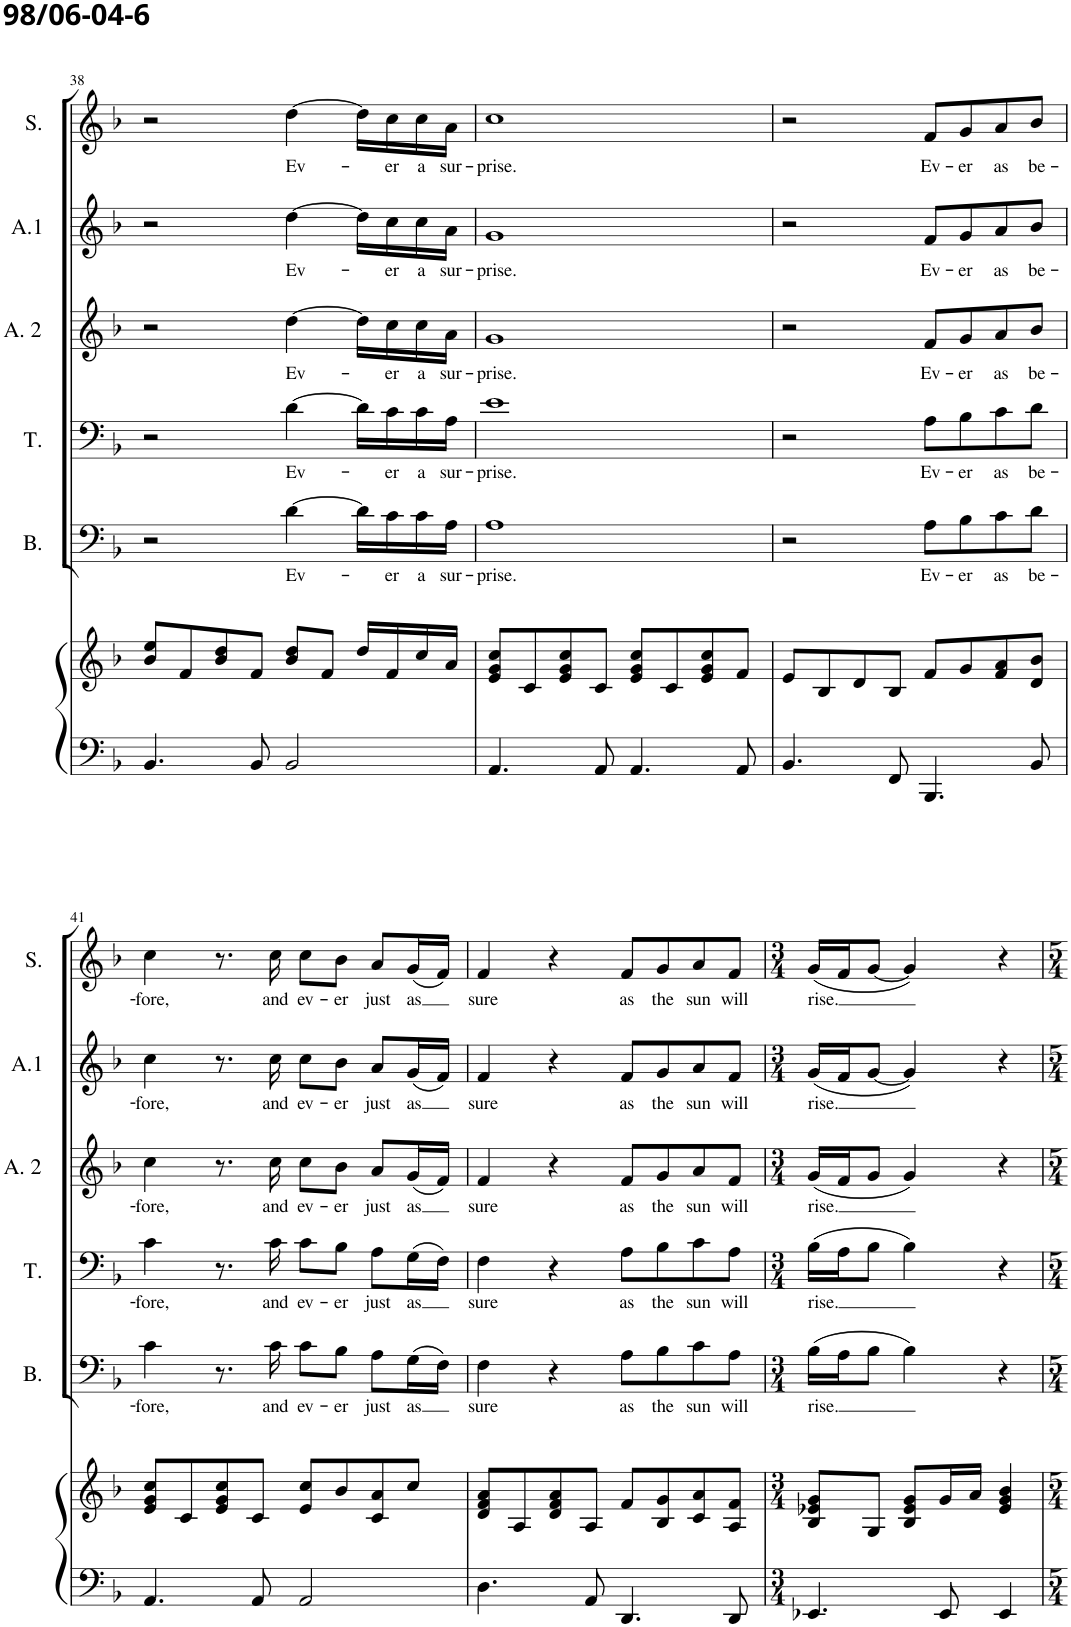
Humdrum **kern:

**kern	**kern	**kern	**text	**kern	**text	**kern	**text	**kern	**text	**kern	**text
*part6	*part6	*part5	*part5	*part4	*part4	*part3	*part3	*part2	*part2	*part1	*part1
*staff7	*staff6	*staff5	*staff5	*staff4	*staff4	*staff3	*staff3	*staff2	*staff2	*staff1	*staff1
*I"Piano	*	*I"Bass	*	*I"Tenor	*	*I"Alto 2	*	*I"Alto 1	*	*I"Soprano	*
*I'Pno	*	*I'B.	*	*I'T.	*	*I'A. 2	*	*I'A.1	*	*I'S.	*
!!LO:PB:g=z
*clefF4	*clefG2	*clefF4	*	*clefF4	*	*clefG2	*	*clefG2	*	*clefG2	*
*k[b-]	*k[b-]	*k[b-]	*	*k[b-]	*	*k[b-]	*	*k[b-]	*	*k[b-]	*
*M4/4	*M4/4	*M4/4	*	*M4/4	*	*M4/4	*	*M4/4	*	*M4/4	*
=38	=38	=38	=38	=38	=38	=38	=38	=38	=38	=38	=38
4.BB-/	8b-/ 8ee/L	2r	.	2r	.	2r	.	2r	.	2r	.
.	8f/	.	.	.	.	.	.	.	.	.	.
.	8b-/ 8dd/	.	.	.	.	.	.	.	.	.	.
8BB-/	8f/J	.	.	.	.	.	.	.	.	.	.
!	!	!	!LO:LY:b	!	!LO:LY:b	!	!LO:LY:b	!	!LO:LY:b	!	!LO:LY:b
2BB-/	8b-/ 8dd/L	[4d\	Ev-	[4d\	Ev-	[4dd\	Ev-	[4dd\	Ev-	[4dd\	Ev-
.	8f/J	.	.	.	.	.	.	.	.	.	.
.	16dd/LL	16d\LL]	.	16d\LL]	.	16dd\LL]	.	16dd\LL]	.	16dd\LL]	.
!	!	!	!LO:LY:b	!	!LO:LY:b	!	!LO:LY:b	!	!LO:LY:b	!	!LO:LY:b
.	16f/	16c\	-er	16c\	-er	16cc\	-er	16cc\	-er	16cc\	-er
!	!	!	!LO:LY:b	!	!LO:LY:b	!	!LO:LY:b	!	!LO:LY:b	!	!LO:LY:b
.	16cc/	16c\	a	16c\	a	16cc\	a	16cc\	a	16cc\	a
!	!	!	!LO:LY:b	!	!LO:LY:b	!	!LO:LY:b	!	!LO:LY:b	!	!LO:LY:b
.	16a/JJ	16A\JJ	sur-	16A\JJ	sur-	16a\JJ	sur-	16a\JJ	sur-	16a\JJ	sur-
=39	=39	=39	=39	=39	=39	=39	=39	=39	=39	=39	=39
!	!	!	!LO:LY:b	!	!LO:LY:b	!	!LO:LY:b	!	!LO:LY:b	!	!LO:LY:b
4.AA/	8e/ 8g/ 8cc/L	1A	-prise.	1e	-prise.	1g	-prise.	1g	-prise.	1cc	-prise.
.	8c/	.	.	.	.	.	.	.	.	.	.
.	8e/ 8g/ 8cc/	.	.	.	.	.	.	.	.	.	.
8AA/	8c/J	.	.	.	.	.	.	.	.	.	.
4.AA/	8e/ 8g/ 8cc/L	.	.	.	.	.	.	.	.	.	.
.	8c/	.	.	.	.	.	.	.	.	.	.
.	8e/ 8g/ 8cc/	.	.	.	.	.	.	.	.	.	.
8AA/	8f/J	.	.	.	.	.	.	.	.	.	.
=40	=40	=40	=40	=40	=40	=40	=40	=40	=40	=40	=40
4.BB-/	8e/L	2r	.	2r	.	2r	.	2r	.	2r	.
.	8B-/	.	.	.	.	.	.	.	.	.	.
.	8d/	.	.	.	.	.	.	.	.	.	.
8FF/	8B-/J	.	.	.	.	.	.	.	.	.	.
!	!	!	!LO:LY:b	!	!LO:LY:b	!	!LO:LY:b	!	!LO:LY:b	!	!LO:LY:b
4.BBB-/	8f/L	8A\L	Ev-	8A\L	Ev-	8f/L	Ev-	8f/L	Ev-	8f/L	Ev-
!	!	!	!LO:LY:b	!	!LO:LY:b	!	!LO:LY:b	!	!LO:LY:b	!	!LO:LY:b
.	8g/	8B-\	-er	8B-\	-er	8g/	-er	8g/	-er	8g/	-er
!	!	!	!LO:LY:b	!	!LO:LY:b	!	!LO:LY:b	!	!LO:LY:b	!	!LO:LY:b
.	8f/ 8a/	8c\	as	8c\	as	8a/	as	8a/	as	8a/	as
!	!	!	!LO:LY:b	!	!LO:LY:b	!	!LO:LY:b	!	!LO:LY:b	!	!LO:LY:b
8BB-/	8d/ 8b-/J	8d\J	be-	8d\J	be-	8b-/J	be-	8b-/J	be-	8b-/J	be-
!!LO:LB:g=z
=41	=41	=41	=41	=41	=41	=41	=41	=41	=41	=41	=41
!	!	!	!LO:LY:b	!	!LO:LY:b	!	!LO:LY:b	!	!LO:LY:b	!	!LO:LY:b
4.AA/	8e/ 8g/ 8cc/L	4c\	-fore,	4c\	-fore,	4cc\	-fore,	4cc\	-fore,	4cc\	-fore,
.	8c/	.	.	.	.	.	.	.	.	.	.
.	8e/ 8g/ 8cc/	8.r	.	8.r	.	8.r	.	8.r	.	8.r	.
8AA/	8c/J	.	.	.	.	.	.	.	.	.	.
!	!	!	!LO:LY:b	!	!LO:LY:b	!	!LO:LY:b	!	!LO:LY:b	!	!LO:LY:b
.	.	16c\	and	16c\	and	16cc\	and	16cc\	and	16cc\	and
!	!	!	!LO:LY:b	!	!LO:LY:b	!	!LO:LY:b	!	!LO:LY:b	!	!LO:LY:b
2AA/	8e/ 8cc/L	8c\L	ev-	8c\L	ev-	8cc\L	ev-	8cc\L	ev-	8cc\L	ev-
!	!	!	!LO:LY:b	!	!LO:LY:b	!	!LO:LY:b	!	!LO:LY:b	!	!LO:LY:b
.	8b-/	8B-\J	-er	8B-\J	-er	8b-\J	-er	8b-\J	-er	8b-\J	-er
!	!	!	!LO:LY:b	!	!LO:LY:b	!	!LO:LY:b	!	!LO:LY:b	!	!LO:LY:b
.	8c/ 8a/	8A\L	just	8A\L	just	8a/L	just	8a/L	just	8a/L	just
!	!	!	!LO:LY:b	!	!LO:LY:b	!	!LO:LY:b	!	!LO:LY:b	!	!LO:LY:b
.	8cc/J	(16G\L	as	(16G\L	as	(16g/L	as	(16g/L	as	(16g/L	as
.	.	16F\JJ)	.	16F\JJ)	.	16f/JJ)	.	16f/JJ)	.	16f/JJ)	.
=42	=42	=42	=42	=42	=42	=42	=42	=42	=42	=42	=42
!	!	!	!LO:LY:b	!	!LO:LY:b	!	!LO:LY:b	!	!LO:LY:b	!	!LO:LY:b
4.D\	8d/ 8f/ 8a/L	4F\	sure	4F\	sure	4f/	sure	4f/	sure	4f/	sure
.	8A/	.	.	.	.	.	.	.	.	.	.
.	8d/ 8f/ 8a/	4r	.	4r	.	4r	.	4r	.	4r	.
8AA/	8A/J	.	.	.	.	.	.	.	.	.	.
!	!	!	!LO:LY:b	!	!LO:LY:b	!	!LO:LY:b	!	!LO:LY:b	!	!LO:LY:b
4.DD/	8f/L	8A\L	as	8A\L	as	8f/L	as	8f/L	as	8f/L	as
!	!	!	!LO:LY:b	!	!LO:LY:b	!	!LO:LY:b	!	!LO:LY:b	!	!LO:LY:b
.	8B-/ 8g/	8B-\	the	8B-\	the	8g/	the	8g/	the	8g/	the
!	!	!	!LO:LY:b	!	!LO:LY:b	!	!LO:LY:b	!	!LO:LY:b	!	!LO:LY:b
.	8c/ 8a/	8c\	sun	8c\	sun	8a/	sun	8a/	sun	8a/	sun
!	!	!	!LO:LY:b	!	!LO:LY:b	!	!LO:LY:b	!	!LO:LY:b	!	!LO:LY:b
8DD/	8A/ 8f/J	8A\J	will	8A\J	will	8f/J	will	8f/J	will	8f/J	will
=43	=43	=43	=43	=43	=43	=43	=43	=43	=43	=43	=43
*M3/4	*M3/4	*M3/4	*	*M3/4	*	*M3/4	*	*M3/4	*	*M3/4	*
!	!	!	!LO:LY:b	!	!LO:LY:b	!	!LO:LY:b	!	!LO:LY:b	!	!LO:LY:b
4.EE-X/	8B-/ 8e-X/ 8g/L	(16B-\LL	rise.	(16B-\LL	rise.	(16g/LL	rise.	(16g/LL	rise.	(16g/LL	rise.
.	.	16A\J	.	16A\J	.	16f/J	.	16f/J	.	16f/J	.
.	8G/J	8B-\J	.	8B-\J	.	8g/J	.	[8g/J	.	[8g/J	.
.	8B-/ 8e-/ 8g/L	4B-\)	.	4B-\)	.	4g/)	.	4g/])	.	4g/])	.
8EE-/	16g/L	.	.	.	.	.	.	.	.	.	.
.	16a/JJ	.	.	.	.	.	.	.	.	.	.
4EE-/	4e-/ 4g/ 4b-/	4r	.	4r	.	4r	.	4r	.	4r	.
=	=	=	=	=	=	=	=	=	=	=	=
*-	*-	*-	*-	*-	*-	*-	*-	*-	*-	*-	*-
